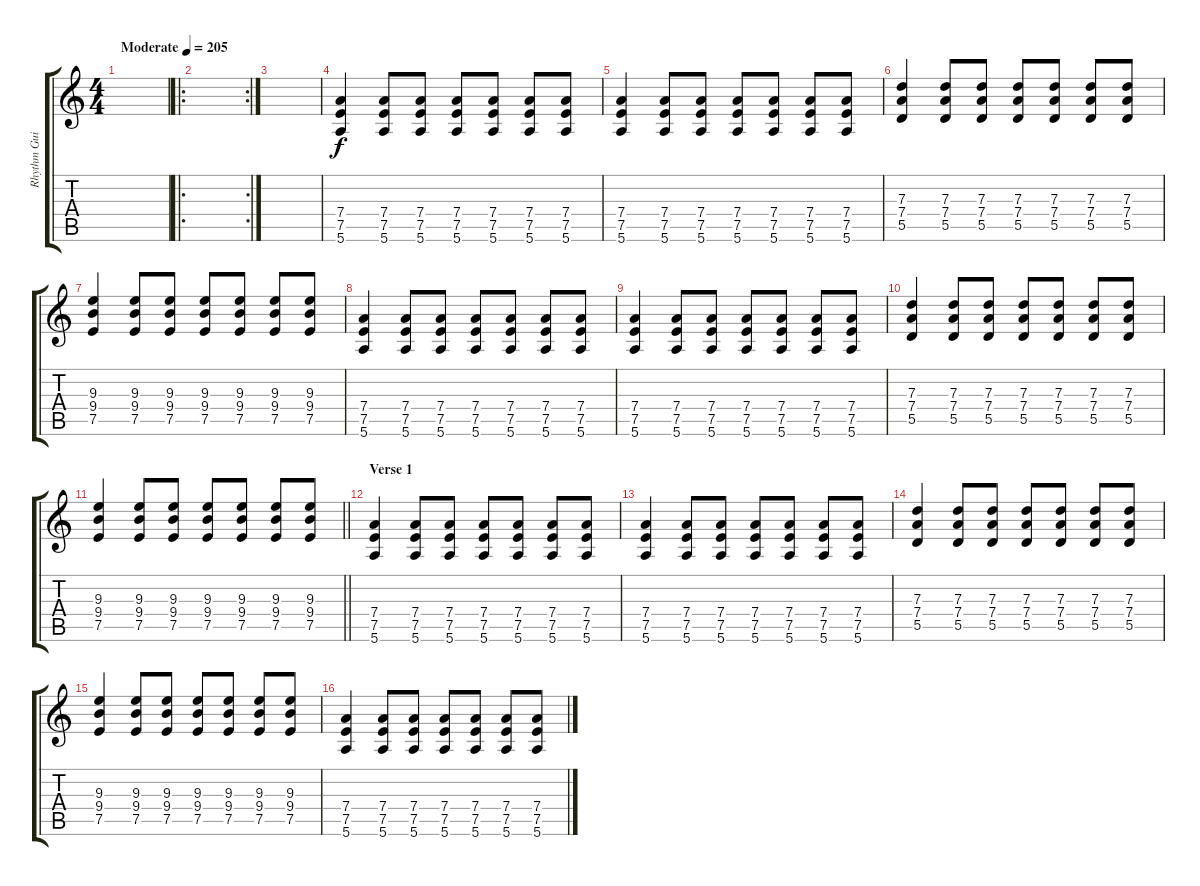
\track ("Rhythm Guitar" "Rhythm Gui") {instrument distortionguitar}
\staff {score tabs}
\tuning (E4 B3 G3 D3 A2 E2) {hide}
\ts (4 4)
\tempo (205 "Moderate")
\clef g2
\ks c
|
\ro
\rc 2
|
|
(7.4 7.5 5.6).4 (7.4 7.5 5.6).8 (7.4 7.5 5.6).8 (7.4 7.5 5.6).8 (7.4 7.5 5.6).8 (7.4 7.5 5.6).8 (7.4 7.5 5.6).8 |
(7.4 7.5 5.6).4 (7.4 7.5 5.6).8 (7.4 7.5 5.6).8 (7.4 7.5 5.6).8 (7.4 7.5 5.6).8 (7.4 7.5 5.6).8 (7.4 7.5 5.6).8 |
(7.3 7.4 5.5).4 (7.3 7.4 5.5).8 (7.3 7.4 5.5).8 (7.3 7.4 5.5).8 (7.3 7.4 5.5).8 (7.3 7.4 5.5).8 (7.3 7.4 5.5).8 |
(9.3 9.4 7.5).4 (9.3 9.4 7.5).8 (9.3 9.4 7.5).8 (9.3 9.4 7.5).8 (9.3 9.4 7.5).8 (9.3 9.4 7.5).8 (9.3 9.4 7.5).8 |
(7.4 7.5 5.6).4 (7.4 7.5 5.6).8 (7.4 7.5 5.6).8 (7.4 7.5 5.6).8 (7.4 7.5 5.6).8 (7.4 7.5 5.6).8 (7.4 7.5 5.6).8 |
(7.4 7.5 5.6).4 (7.4 7.5 5.6).8 (7.4 7.5 5.6).8 (7.4 7.5 5.6).8 (7.4 7.5 5.6).8 (7.4 7.5 5.6).8 (7.4 7.5 5.6).8 |
(7.3 7.4 5.5).4 (7.3 7.4 5.5).8 (7.3 7.4 5.5).8 (7.3 7.4 5.5).8 (7.3 7.4 5.5).8 (7.3 7.4 5.5).8 (7.3 7.4 5.5).8 |
\barLineRight lightlight
(9.3 9.4 7.5).4 (9.3 9.4 7.5).8 (9.3 9.4 7.5).8 (9.3 9.4 7.5).8 (9.3 9.4 7.5).8 (9.3 9.4 7.5).8 (9.3 9.4 7.5).8 |
\section ("" "Verse 1")
(7.4 7.5 5.6).4 (7.4 7.5 5.6).8 (7.4 7.5 5.6).8 (7.4 7.5 5.6).8 (7.4 7.5 5.6).8 (7.4 7.5 5.6).8 (7.4 7.5 5.6).8 |
(7.4 7.5 5.6).4 (7.4 7.5 5.6).8 (7.4 7.5 5.6).8 (7.4 7.5 5.6).8 (7.4 7.5 5.6).8 (7.4 7.5 5.6).8 (7.4 7.5 5.6).8 |
(7.3 7.4 5.5).4 (7.3 7.4 5.5).8 (7.3 7.4 5.5).8 (7.3 7.4 5.5).8 (7.3 7.4 5.5).8 (7.3 7.4 5.5).8 (7.3 7.4 5.5).8 |
(9.3 9.4 7.5).4 (9.3 9.4 7.5).8 (9.3 9.4 7.5).8 (9.3 9.4 7.5).8 (9.3 9.4 7.5).8 (9.3 9.4 7.5).8 (9.3 9.4 7.5).8 |
(7.4 7.5 5.6).4 (7.4 7.5 5.6).8 (7.4 7.5 5.6).8 (7.4 7.5 5.6).8 (7.4 7.5 5.6).8 (7.4 7.5 5.6).8 (7.4 7.5 5.6).8
